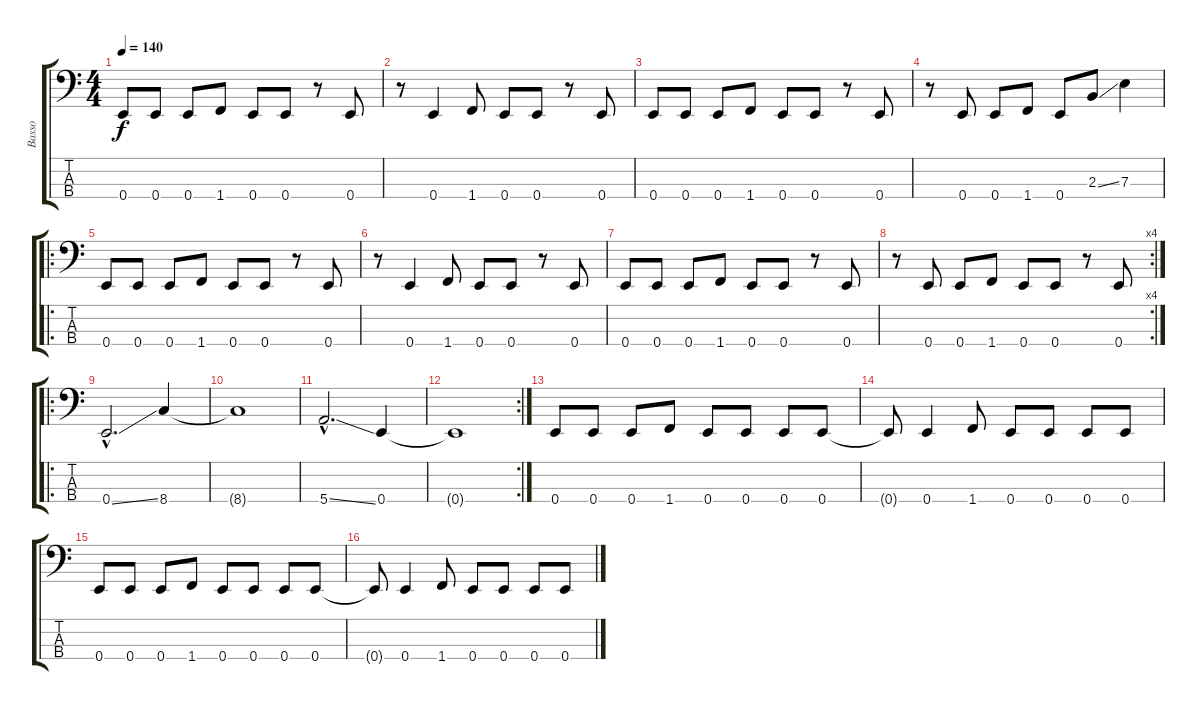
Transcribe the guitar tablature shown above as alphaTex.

\track ("Basso" "Basso") {instrument electricbassfinger}
\staff {score tabs}
\tuning (G2 D2 A1 E1) {hide}
\ts (4 4)
\tempo 140
\clef f4
\ks c
0.4.8{dy f} 0.4.8 0.4.8 1.4.8 0.4.8 0.4.8 r.8 0.4.8 |
r.8 0.4.4 1.4.8 0.4.8 0.4.8 r.8 0.4.8 |
0.4.8 0.4.8 0.4.8 1.4.8 0.4.8 0.4.8 r.8 0.4.8 |
r.8 0.4.8 0.4.8 1.4.8 0.4.8 2.3{ss}.8 7.3.4 |
\ro
0.4.8 0.4.8 0.4.8 1.4.8 0.4.8 0.4.8 r.8 0.4.8 |
r.8 0.4.4 1.4.8 0.4.8 0.4.8 r.8 0.4.8 |
0.4.8 0.4.8 0.4.8 1.4.8 0.4.8 0.4.8 r.8 0.4.8 |
\rc 4
r.8 0.4.8 0.4.8 1.4.8 0.4.8 0.4.8 r.8 0.4.8 |
\ro
0.4{ss hac}.2{d} 8.4.4 |
8.4{t}.1 |
5.4{ss hac}.2{d} 0.4.4 |
\rc 2
0.4{t}.1 |
0.4.8 0.4.8 0.4.8 1.4.8 0.4.8 0.4.8 0.4.8 0.4.8 |
0.4{t}.8 0.4.4 1.4.8 0.4.8 0.4.8 0.4.8 0.4.8 |
0.4.8 0.4.8 0.4.8 1.4.8 0.4.8 0.4.8 0.4.8 0.4.8 |
0.4{t}.8 0.4.4 1.4.8 0.4.8 0.4.8 0.4.8 0.4.8
